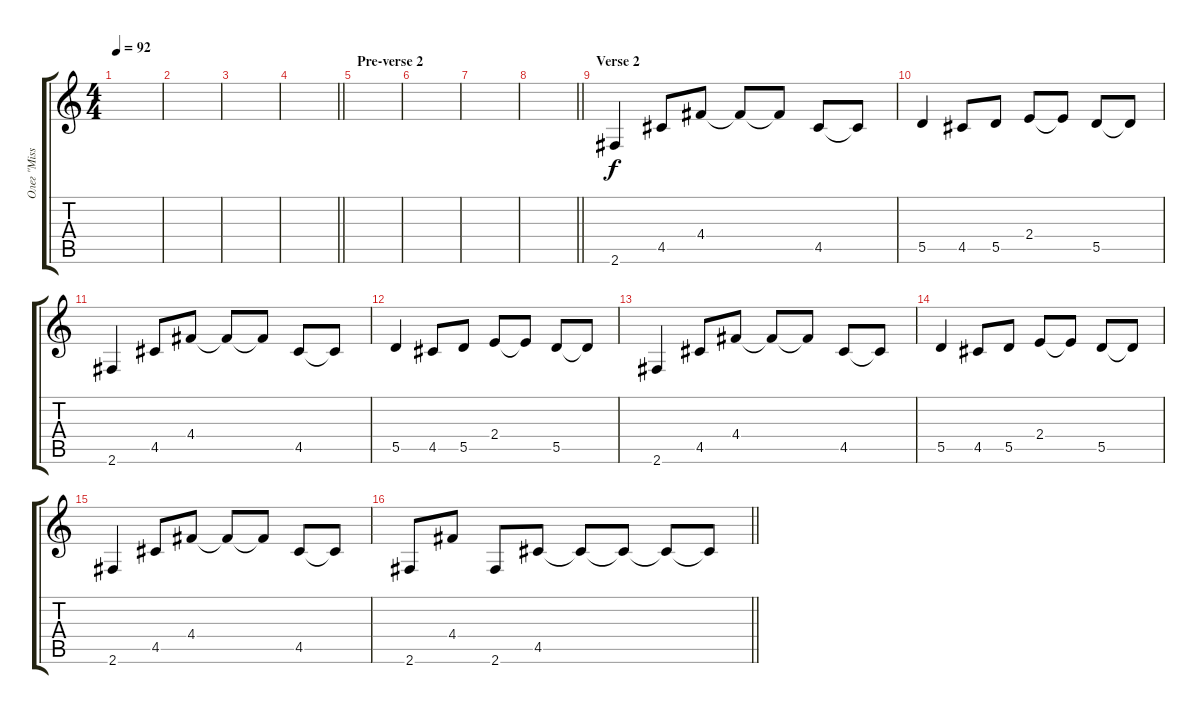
\track ("Олег \"Mission\" Мишин" "Олег \"Miss") {instrument acousticguitarsteel}
\staff {score tabs}
\tuning (E4 B3 G3 D3 A2 E2) {hide}
\ts (4 4)
\tempo 92
\clef g2
\ks c
|
|
|
\barLineRight lightlight
|
\section ("" "Pre-verse 2")
|
|
|
\barLineRight lightlight
|
\section ("" "Verse 2")
2.6.4 4.5.8 4.4.8 4.4{t}.8 4.4{t}.8 4.5.8 4.5{t}.8 |
5.5.4 4.5.8 5.5.8 2.4.8 2.4{t}.8 5.5.8 5.5{t}.8 |
2.6.4 4.5.8 4.4.8 4.4{t}.8 4.4{t}.8 4.5.8 4.5{t}.8 |
5.5.4 4.5.8 5.5.8 2.4.8 2.4{t}.8 5.5.8 5.5{t}.8 |
2.6.4 4.5.8 4.4.8 4.4{t}.8 4.4{t}.8 4.5.8 4.5{t}.8 |
5.5.4 4.5.8 5.5.8 2.4.8 2.4{t}.8 5.5.8 5.5{t}.8 |
2.6.4 4.5.8 4.4.8 4.4{t}.8 4.4{t}.8 4.5.8 4.5{t}.8 |
\barLineRight lightlight
2.6.8 4.4.8 2.6.8 4.5.8 4.5{t}.8 4.5{t}.8 4.5{t}.8 4.5{t}.8
